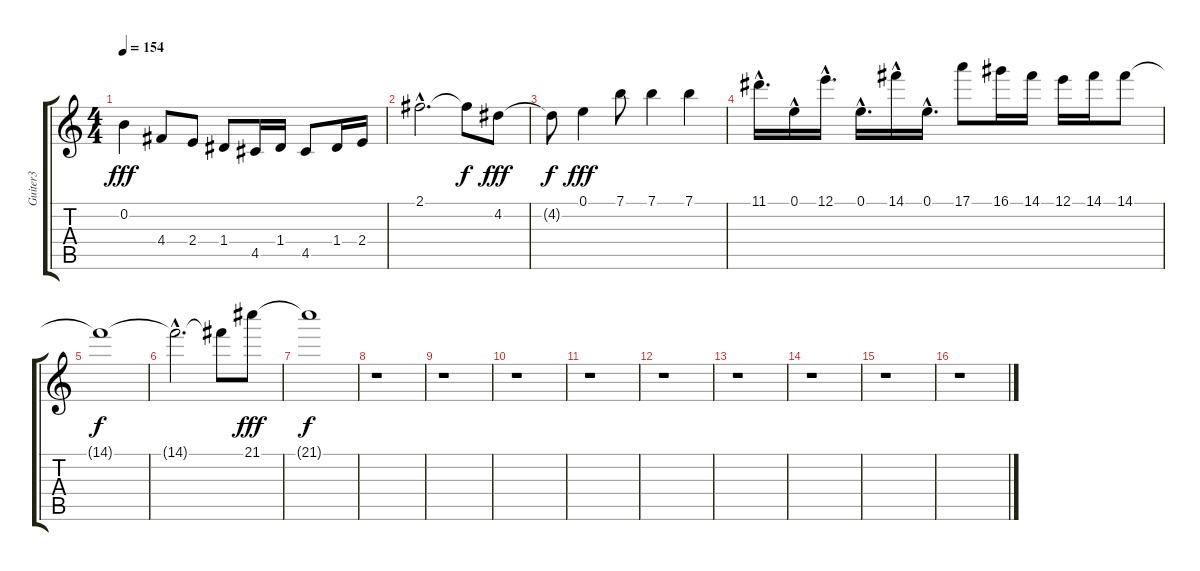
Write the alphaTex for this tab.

\track ("Guiter3" "Guiter3") {instrument distortionguitar}
\staff {score tabs}
\tuning (E4 B3 G3 D3 A2 E2) {hide}
\ts (4 4)
\tempo 154
\clef g2
\ks c
0.2.4{dy fff} 4.4.8 2.4.8 1.4.8 4.5.16 1.4.16 4.5.8 1.4.16 2.4.16 |
2.1{hac}.2{d} 2.1{t}.8{dy f} 4.2.8{dy fff} |
4.2{t}.8{dy f} 0.1.4{dy fff} 7.1.8 7.1.4 7.1.4 |
11.1{hac}.16{d} 0.1{hac}.16 12.1{hac}.16{d} 0.1{hac}.16{d} 14.1{hac}.16 0.1{hac}.16{d} 17.1.8 16.1.16 14.1.16 12.1.16 14.1.16 14.1.8 |
14.1{t}.1{dy f} |
14.1{hac t}.2{d} 14.1{t}.8 21.1.8{dy fff} |
21.1{t}.1{dy f} |
r.1 |
r.1 |
r.1 |
r.1 |
r.1 |
r.1 |
r.1 |
r.1 |
r.1
